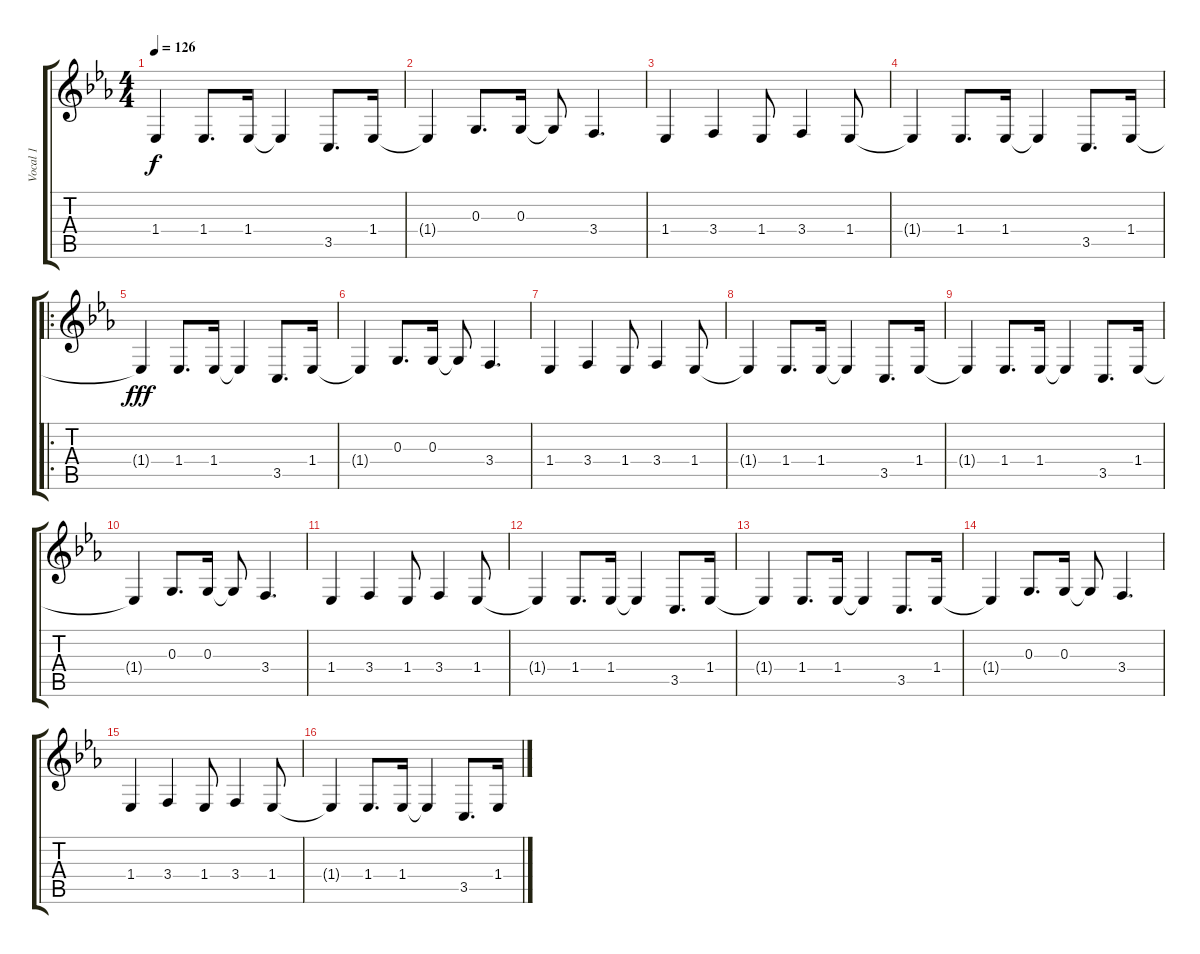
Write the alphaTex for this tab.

\track ("Vocal 1" "Vocal 1") {instrument baritonesax}
\staff {score tabs}
\tuning (E4 B3 G3 D3 A2 E2) {hide}
\ts (4 4)
\tempo 126
\clef g2
\ks eb
1.4{t}.4{dy f} 1.4.8{d} 1.4.16 1.4{t}.4 3.5.8{d} 1.4.16 |
1.4{t}.4 0.3.8{d} 0.3.16 0.3{t}.8 3.4.4{d} |
1.4.4 3.4.4 1.4.8 3.4.4 1.4.8 |
1.4{t}.4 1.4.8{d} 1.4.16 1.4{t}.4 3.5.8{d} 1.4.16 |
\ro
1.4{t}.4{dy fff} 1.4.8{d} 1.4.16 1.4{t}.4 3.5.8{d} 1.4.16 |
1.4{t}.4 0.3.8{d} 0.3.16 0.3{t}.8 3.4.4{d} |
1.4.4 3.4.4 1.4.8 3.4.4 1.4.8 |
1.4{t}.4 1.4.8{d} 1.4.16 1.4{t}.4 3.5.8{d} 1.4.16 |
1.4{t}.4 1.4.8{d} 1.4.16 1.4{t}.4 3.5.8{d} 1.4.16 |
1.4{t}.4 0.3.8{d} 0.3.16 0.3{t}.8 3.4.4{d} |
1.4.4 3.4.4 1.4.8 3.4.4 1.4.8 |
1.4{t}.4 1.4.8{d} 1.4.16 1.4{t}.4 3.5.8{d} 1.4.16 |
1.4{t}.4 1.4.8{d} 1.4.16 1.4{t}.4 3.5.8{d} 1.4.16 |
1.4{t}.4 0.3.8{d} 0.3.16 0.3{t}.8 3.4.4{d} |
1.4.4 3.4.4 1.4.8 3.4.4 1.4.8 |
1.4{t}.4 1.4.8{d} 1.4.16 1.4{t}.4 3.5.8{d} 1.4.16
